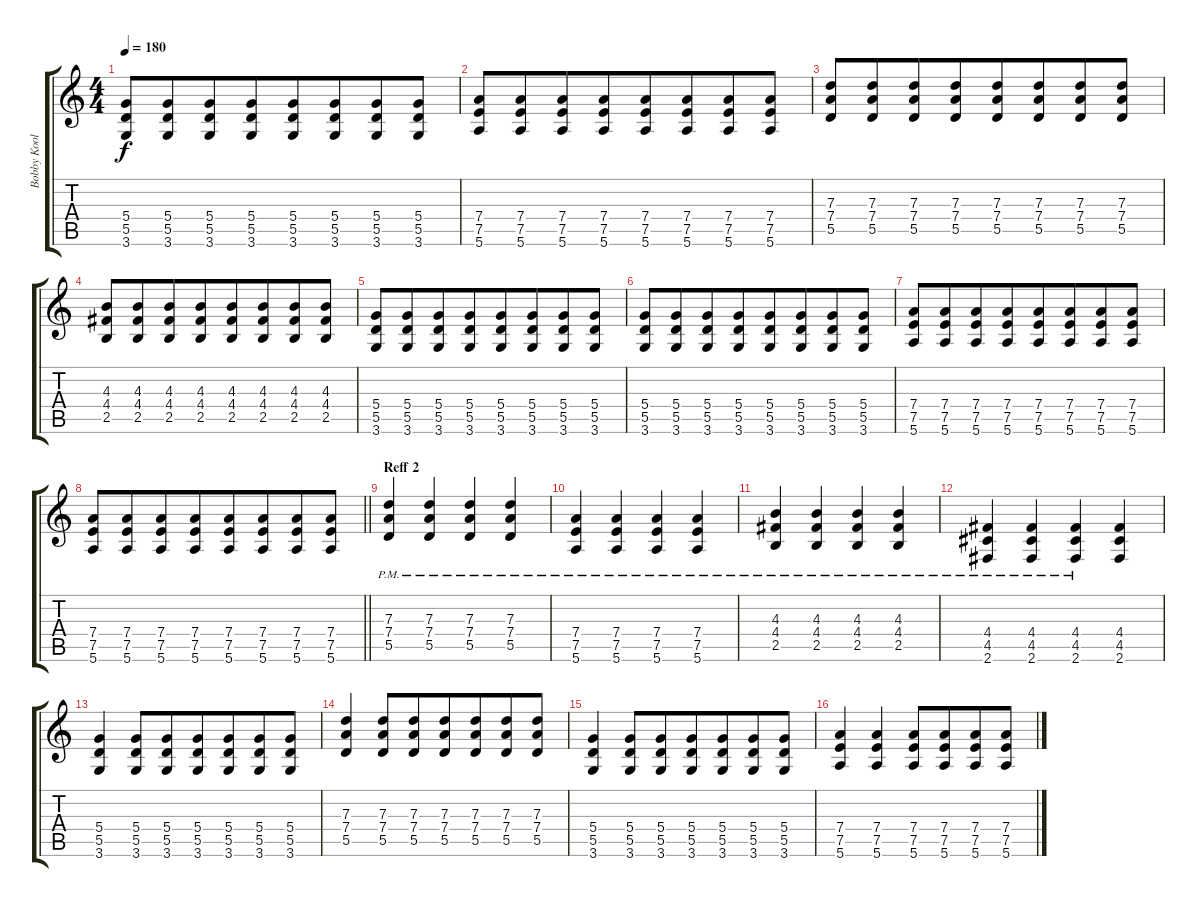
\track ("Bobby Kool (Guitar)" "Bobby Kool") {instrument distortionguitar}
\staff {score tabs}
\tuning (E4 B3 G3 D3 A2 E2) {hide}
\ts (4 4)
\tempo 180
\clef g2
\ks c
(5.4 5.5 3.6).8{dy f beam merge} (5.4 5.5 3.6).8{beam merge} (5.4 5.5 3.6).8{beam merge} (5.4 5.5 3.6).8{beam merge} (5.4 5.5 3.6).8{beam merge} (5.4 5.5 3.6).8{beam merge} (5.4 5.5 3.6).8{beam merge} (5.4 5.5 3.6).8 |
(7.4 7.5 5.6).8{beam merge} (7.4 7.5 5.6).8{beam merge} (7.4 7.5 5.6).8{beam merge} (7.4 7.5 5.6).8{beam merge} (7.4 7.5 5.6).8{beam merge} (7.4 7.5 5.6).8{beam merge} (7.4 7.5 5.6).8{beam merge} (7.4 7.5 5.6).8 |
(7.3 7.4 5.5).8{beam merge} (7.3 7.4 5.5).8{beam merge} (7.3 7.4 5.5).8{beam merge} (7.3 7.4 5.5).8{beam merge} (7.3 7.4 5.5).8{beam merge} (7.3 7.4 5.5).8{beam merge} (7.3 7.4 5.5).8{beam merge} (7.3 7.4 5.5).8 |
(4.3 4.4 2.5).8{beam merge} (4.3 4.4 2.5).8{beam merge} (4.3 4.4 2.5).8{beam merge} (4.3 4.4 2.5).8{beam merge} (4.3 4.4 2.5).8{beam merge} (4.3 4.4 2.5).8{beam merge} (4.3 4.4 2.5).8{beam merge} (4.3 4.4 2.5).8 |
(5.4 5.5 3.6).8{beam merge} (5.4 5.5 3.6).8{beam merge} (5.4 5.5 3.6).8{beam merge} (5.4 5.5 3.6).8{beam merge} (5.4 5.5 3.6).8{beam merge} (5.4 5.5 3.6).8{beam merge} (5.4 5.5 3.6).8{beam merge} (5.4 5.5 3.6).8 |
(5.4 5.5 3.6).8{beam merge} (5.4 5.5 3.6).8{beam merge} (5.4 5.5 3.6).8{beam merge} (5.4 5.5 3.6).8{beam merge} (5.4 5.5 3.6).8{beam merge} (5.4 5.5 3.6).8{beam merge} (5.4 5.5 3.6).8{beam merge} (5.4 5.5 3.6).8 |
(7.4 7.5 5.6).8{beam merge} (7.4 7.5 5.6).8{beam merge} (7.4 7.5 5.6).8{beam merge} (7.4 7.5 5.6).8{beam merge} (7.4 7.5 5.6).8{beam merge} (7.4 7.5 5.6).8{beam merge} (7.4 7.5 5.6).8{beam merge} (7.4 7.5 5.6).8 |
\barLineRight lightlight
(7.4 7.5 5.6).8{beam merge} (7.4 7.5 5.6).8{beam merge} (7.4 7.5 5.6).8{beam merge} (7.4 7.5 5.6).8{beam merge} (7.4 7.5 5.6).8{beam merge} (7.4 7.5 5.6).8{beam merge} (7.4 7.5 5.6).8{beam merge} (7.4 7.5 5.6).8 |
\section ("" "Reff 2")
(7.3{pm} 7.4{pm} 5.5{pm}).4 (7.3{pm} 7.4{pm} 5.5{pm}).4 (7.3{pm} 7.4{pm} 5.5{pm}).4 (7.3{pm} 7.4{pm} 5.5{pm}).4 |
(7.4{pm} 7.5{pm} 5.6{pm}).4 (7.4{pm} 7.5{pm} 5.6{pm}).4 (7.4{pm} 7.5{pm} 5.6{pm}).4 (7.4{pm} 7.5{pm} 5.6{pm}).4 |
(4.3{pm} 4.4{pm} 2.5{pm}).4 (4.3{pm} 4.4{pm} 2.5{pm}).4 (4.3{pm} 4.4{pm} 2.5{pm}).4 (4.3{pm} 4.4{pm} 2.5{pm}).4 |
(4.4{pm} 4.5{pm} 2.6{pm}).4 (4.4{pm} 4.5{pm} 2.6{pm}).4 (4.4{pm} 4.5{pm} 2.6{pm}).4 (4.4 4.5 2.6).4 |
(5.4 5.5 3.6).4 (5.4 5.5 3.6).8{beam merge} (5.4 5.5 3.6).8{beam merge} (5.4 5.5 3.6).8{beam merge} (5.4 5.5 3.6).8{beam merge} (5.4 5.5 3.6).8{beam merge} (5.4 5.5 3.6).8 |
(7.3 7.4 5.5).4 (7.3 7.4 5.5).8{beam merge} (7.3 7.4 5.5).8{beam merge} (7.3 7.4 5.5).8{beam merge} (7.3 7.4 5.5).8{beam merge} (7.3 7.4 5.5).8{beam merge} (7.3 7.4 5.5).8 |
(5.4 5.5 3.6).4 (5.4 5.5 3.6).8{beam merge} (5.4 5.5 3.6).8{beam merge} (5.4 5.5 3.6).8{beam merge} (5.4 5.5 3.6).8{beam merge} (5.4 5.5 3.6).8{beam merge} (5.4 5.5 3.6).8 |
(7.4 7.5 5.6).4 (7.4 7.5 5.6).4 (7.4 7.5 5.6).8{beam merge} (7.4 7.5 5.6).8{beam merge} (7.4 7.5 5.6).8{beam merge} (7.4 7.5 5.6).8
